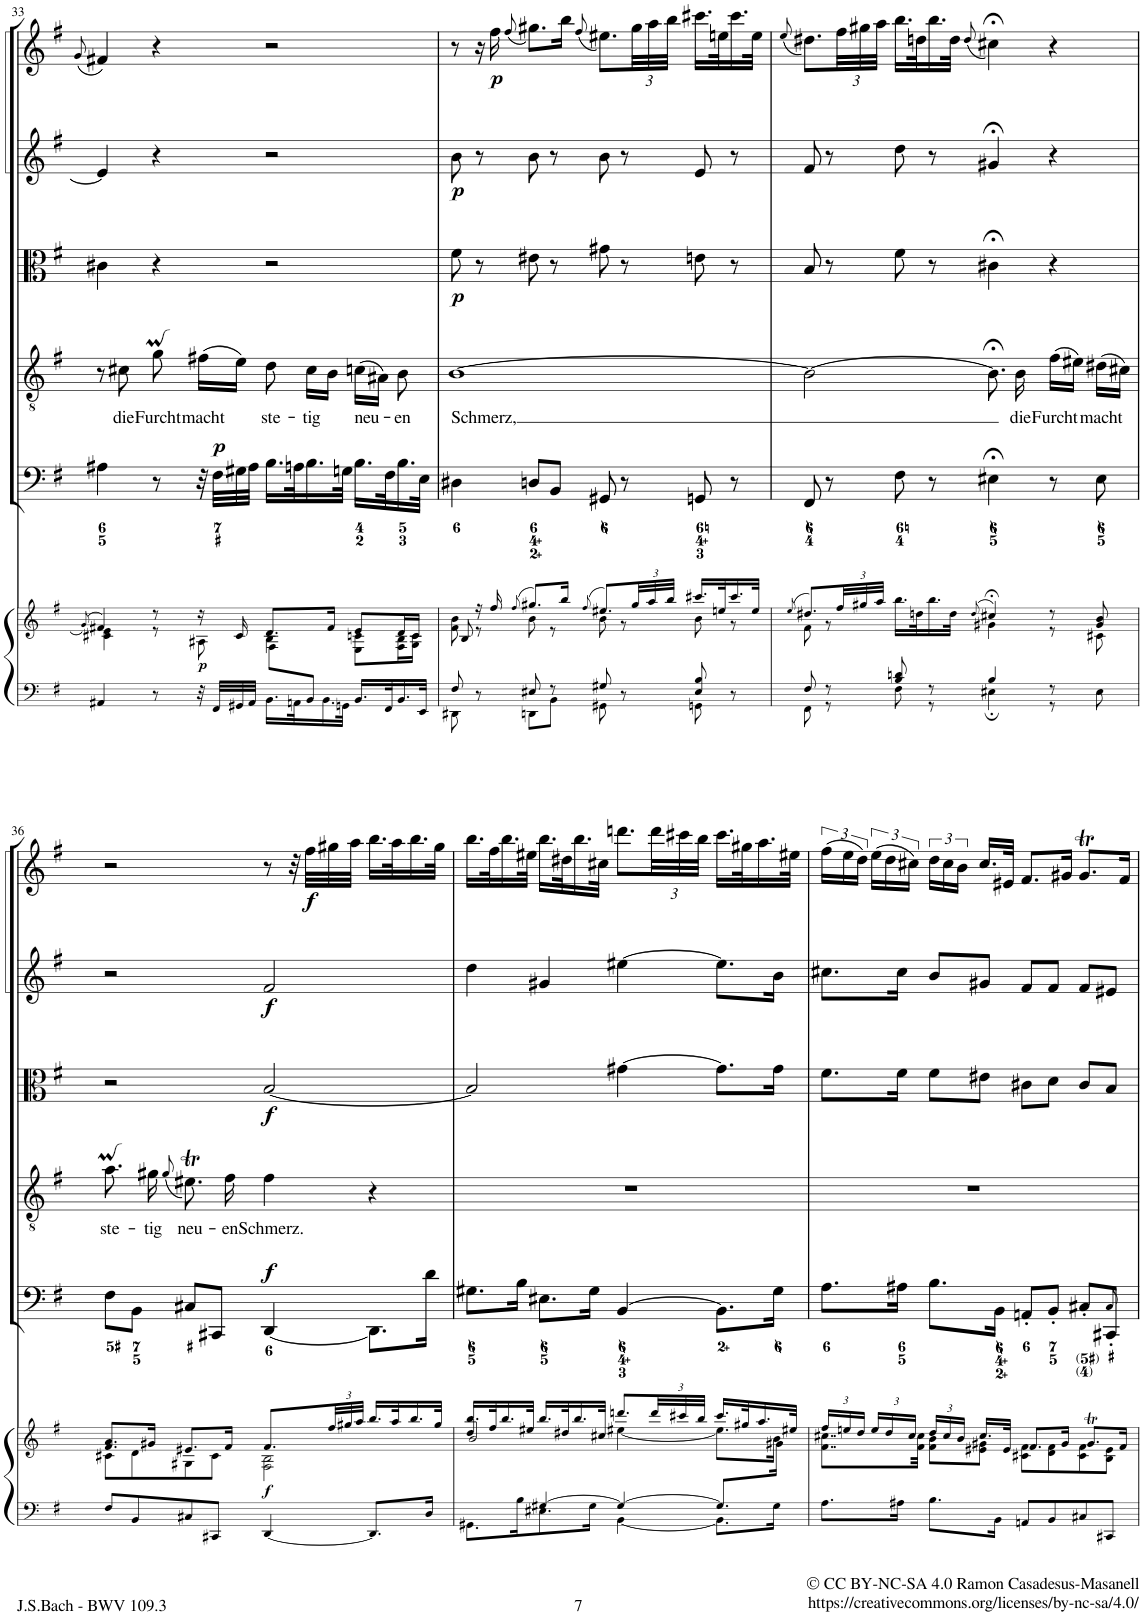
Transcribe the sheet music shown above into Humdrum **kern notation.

**kern	**kern	**dynam	**kern	**dynam	**kern	**text	**kern	**dynam	**kern	**dynam	**kern	**dynam
*part6	*part6	*part6	*part5	*part5	*part4	*part4	*part3	*part3	*part2	*part2	*part1	*part1
*staff7	*staff6	*staff6/7	*staff5	*staff5	*staff4	*staff4	*staff3	*staff3	*staff2	*staff2	*staff1	*staff1
*I"Piano reduction	*	*	*I"Continuo	*	*I"Tenore	*	*I"Viola	*	*I"Violino II	*	*I"Violino I	*
*I'Pno	*	*	*	*	*	*	*I'Vla	*	*I'Vln	*	*I'Vln	*
!!LO:PB:g=z
*clefF4	*clefG2	*	*clefF4	*	*clefGv2	*	*clefC3	*	*clefG2	*	*clefG2	*
*k[f#]	*k[f#]	*	*k[f#]	*	*k[f#]	*	*k[f#]	*	*k[f#]	*	*k[f#]	*
*M4/4	*M4/4	*	*M4/4	*	*M4/4	*	*M4/4	*	*M4/4	*	*M4/4	*
*met(c)	*met(c)	*	*met(c)	*	*met(c)	*	*met(c)	*	*met(c)	*	*met(c)	*
=33	=33	=33	=33	=33	=33	=33	=33	=33	=33	=33	=33	=33
.	(>8qg/	.	.	.	.	.	.	.	.	.	(8qg/	.
*^	*^	*	*	*	*	*	*	*	*	*	*	*
*	*	*	*^	*	*	*	*	*	*	*	*	*	*	*
4AA#X/	4ryy	4f#X/)	4c#X\ 4e\]	2ryy	.	4A#X\	.	8r	.	4c#X\	.	4e/]	.	4f#X/)	.
!	!	!	!	!	!	!	!	!	!LO:LY:b	!	!	!	!	!	!
.	.	.	.	.	.	.	.	8c#X\	die	.	.	.	.	.	.
!	!	!	!	!	!	!	!	!	!LO:LY:b	!	!	!	!	!	!
8r	8ryy	8r	8r	.	.	8r	.	8g\	Furcht	4r	.	4r	.	4r	.
!	!	!	!	!	!LO:DY:b	!	!	!	!LO:LY:b	!	!	!	!	!	!
32r	32ryy	16r	8A#X\	.	p	32r	.	(16f#X\LL	macht	.	.	.	.	.	.
!	!	!	!	!	!	!	!LO:DY:a	!	!	!	!	!	!	!	!
32FF#/LLL	32ryy	.	.	.	.	32F#\LLL	p	.	.	.	.	.	.	.	.
32GG#X/	16ryy	16c#/	.	.	.	32G#X\	.	16e\JJ)	.	.	.	.	.	.	.
32AA#/JJJ	.	.	.	.	.	32A#\JJJ	.	.	.	.	.	.	.	.	.
!	!	!	!	!	!	!	!	!	!LO:LY:b	!	!	!	!	!	!
8ryy	16.BB\LL	8.d/L	4B\	8F#\L	.	16.B\LL	.	8d\	ste-	2r	.	2r	.	2r	.
.	32AAn\K	.	.	.	.	32An\K	.	.	.	.	.	.	.	.	.
!	!	!	!	!	!	!	!	!	!LO:LY:b	!	!	!	!	!	!
8BB/J	16.BB\	.	.	4.ryy	.	16.B\	.	16c#\LL	-tig	.	.	.	.	.	.
.	.	16f#/Jk	.	.	.	.	.	16B\JJ	.	.	.	.	.	.	.
.	32GGn\JJk	.	.	.	.	32Gn\JJk	.	.	.	.	.	.	.	.	.
!	!	!	!	!	!	!	!	!	!LO:LY:b	!	!	!	!	!	!
4ryy	16.BB/LL	8e/L	8E\ 8cn\L	.	.	16.B\LL	.	(16cn\LL	neu-	.	.	.	.	.	.
.	.	.	.	.	.	.	.	16A#X\JJ)	.	.	.	.	.	.	.
.	32FF#/K	.	.	.	.	32F#\K	.	.	.	.	.	.	.	.	.
!	!	!	!	!	!	!	!	!	!LO:LY:b	!	!	!	!	!	!
.	16.BB/	16d/L	16F#\ 16B\L	.	.	16.B\	.	8B\	-en	.	.	.	.	.	.
.	.	16c/JJ	16G\ 16c\JJ	.	.	.	.	.	.	.	.	.	.	.	.
.	32EE/JJk	.	.	.	.	32E\JJk	.	.	.	.	.	.	.	.	.
*	*	*	*v	*v	*	*	*	*	*	*	*	*	*	*	*
=34	=34	=34	=34	=34	=34	=34	=34	=34	=34	=34	=34	=34	=34	=34
!	!	!	!	!	!	!	!	!LO:LY:b	!	!LO:DY:b	!	!LO:DY:b	!	!
8F#/	8DD#X\	8B/	8f#\ 8b\	.	4D#X\	.	[1B	Schmerz,	8f#\	p	8b\	p	8r	.
8r	8ryy	16r	8r	.	.	.	.	.	8r	.	8r	.	16r	.
!	!	!	!	!	!	!	!	!	!	!	!	!	!	!LO:DY:b
.	.	16ff#/	.	.	.	.	.	.	.	.	.	.	16ff#\	p
.	.	(8qff#/	.	.	.	.	.	.	.	.	.	.	(8qff#/	.
8E#X/	8DDn\L	8.gg#X/L)	8b\	.	8Dn/L	.	.	.	8e#X\	.	8b\	.	8.gg#X\L)	.
8r	8BB\J	.	8r	.	8BB/J	.	.	.	8r	.	8r	.	.	.
.	.	16bb/Jk	.	.	.	.	.	.	.	.	.	.	16bb\Jk	.
.	.	(8qff#/	.	.	.	.	.	.	.	.	.	.	(8qff#/	.
8G#X/	8GG#X\	8.ee#X/L)	8b\	.	8GG#X/	.	.	.	8g#X\	.	8b\	.	8.ee#X\L)	.
8r	8ryy	.	8r	.	8r	.	.	.	8r	.	8r	.	.	.
*	*	*Xbrackettup	*	*	*	*	*	*	*	*	*	*	*Xbrackettup	*
.	.	48gg#/LL	.	.	.	.	.	.	.	.	.	.	48gg#\LL	.
.	.	48aa/	.	.	.	.	.	.	.	.	.	.	48aa\	.
.	.	48bb/JJJ	.	.	.	.	.	.	.	.	.	.	48bb\JJJ	.
8E#/ 8B/	8GGn\	16.ccc#X/LL	8b\	.	8GGn/	.	.	.	8en\	.	8e/	.	16.ccc#X\LL	.
.	.	32een/K	.	.	.	.	.	.	.	.	.	.	32een\K	.
8r	8ryy	16.ccc#/	8r	.	8r	.	.	.	8r	.	8r	.	16.ccc#\	.
.	.	32ee/JJk	.	.	.	.	.	.	.	.	.	.	32ee\JJk	.
=35	=35	=35	=35	=35	=35	=35	=35	=35	=35	=35	=35	=35	=35	=35
.	.	(>8qee/	.	.	.	.	.	.	.	.	.	.	(8qee/	.
8F#/	8FF#\	8.dd#X/L)	8f#\	.	8FF#/	.	2B\_	.	8B/	.	8f#/	.	8.dd#X\L)	.
8r	8r	.	8r	.	8r	.	.	.	8r	.	8r	.	.	.
.	.	48ff#/LL	.	.	.	.	.	.	.	.	.	.	48ff#\LL	.
.	.	48gg#X/	.	.	.	.	.	.	.	.	.	.	48gg#X\	.
.	.	48aa/JJJ	.	.	.	.	.	.	.	.	.	.	48aa\JJJ	.
8B/ 8dn/	8F#\	16.bb\LL	4ryy	.	8F#\	.	.	.	8f#\	.	8dd\	.	16.bb\LL	.
.	.	32ddn\K	.	.	.	.	.	.	.	.	.	.	32ddn\K	.
8r	8r	16.bb\	.	.	8r	.	.	.	8r	.	8r	.	16.bb\	.
.	.	32dd\JJk	.	.	.	.	.	.	.	.	.	.	32dd\JJk	.
.	.	(>8qdd/	.	.	.	.	.	.	.	.	.	.	(8qdd/	.
4B/	4E#X;\	4cc#X;</)	4g#X\	.	4E#X;<\	.	8.B;<\]	.	4c#X;<\	.	4g#X;</	.	4cc#X;<\)	.
!	!	!	!	!	!	!	!	!LO:LY:b	!	!	!	!	!	!
.	.	.	.	.	.	.	16B\	die	.	.	.	.	.	.
!	!	!	!	!	!	!	!	!LO:LY:b	!	!	!	!	!	!
8r	8r	8r	8r	.	8r	.	(16f#\LL	Furcht	4r	.	4r	.	4r	.
.	.	.	.	.	.	.	16e#X\JJ)	.	.	.	.	.	.	.
!	!	!	!	!	!	!	!	!LO:LY:b	!	!	!	!	!	!
8ryy	8E#\	8g#/ 8b/	8c#X\	.	8E#\	.	(16d#X\LL	macht	.	.	.	.	.	.
.	.	.	.	.	.	.	16c#X\JJ)	.	.	.	.	.	.	.
*v	*v	*	*	*	*	*	*	*	*	*	*	*	*	*
!!LO:LB:g=z
=36	=36	=36	=36	=36	=36	=36	=36	=36	=36	=36	=36	=36	=36
!	!	!	!	!	!	!	!LO:LY:b	!	!	!	!	!	!
8F#/L	8.f#/ 8.a/L	8c#X\L	.	8F#\L	.	8.a\	ste-	2r	.	2r	.	2r	.
8BB/	.	8d\	.	8BB\J	.	.	.	.	.	.	.	.	.
!	!	!	!	!	!	!	!LO:LY:b	!	!	!	!	!	!
.	16g#X/Jk	.	.	.	.	16g#X\	-tig	.	.	.	.	.	.
.	.	.	.	.	.	(8qg#/	.	.	.	.	.	.	.
!	!	!	!	!	!	!	!LO:LY:b	!	!	!	!	!	!
8C#X/	8.e#X/L	8G#X\	.	8C#X/L	.	8.e#Xt\)	neu-	.	.	.	.	.	.
8CC#X/J	.	8c#\J	.	8CC#X/J	.	.	.	.	.	.	.	.	.
!	!	!	!	!	!	!	!LO:LY:b	!	!	!	!	!	!
.	16f#/Jk	.	.	.	.	16f#\	-en	.	.	.	.	.	.
!	!	!	!LO:DY:b	!	!LO:DY:a	!	!LO:LY:b	!	!LO:DY:b	!	!LO:DY:b	!	!
[<4DD/	8.f#/L	2F#\ 2B\	f	[<4DD/	f	4f#\	Schmerz.	[2B/	f	2f#/	f	8r	.
.	.	.	.	.	.	.	.	.	.	.	.	32r	.
!	!	!	!	!	!	!	!	!	!	!	!	!	!LO:DY:b
.	.	.	.	.	.	.	.	.	.	.	.	32ff#\LLL	f
.	48ff#/LL	.	.	.	.	.	.	.	.	.	.	32gg#X\	.
.	48gg#X/	.	.	.	.	.	.	.	.	.	.	.	.
.	.	.	.	.	.	.	.	.	.	.	.	32aa\JJJ	.
.	48aa/JJJ	.	.	.	.	.	.	.	.	.	.	.	.
8.DD/L]	16.bb/LL	.	.	8.DD\L]	.	4r	.	.	.	.	.	16.bb\LL	.
.	32aa/K	.	.	.	.	.	.	.	.	.	.	32aa\K	.
.	16.bb/	.	.	.	.	.	.	.	.	.	.	16.bb\	.
16D/Jk	.	.	.	16d\Jk	.	.	.	.	.	.	.	.	.
.	32gg#/JJk	.	.	.	.	.	.	.	.	.	.	32gg#\JJk	.
=37	=37	=37	=37	=37	=37	=37	=37	=37	=37	=37	=37	=37	=37
*^	*	*^	*	*	*	*	*	*	*	*	*	*	*
4ryy	8.GG#X\L	16.bb/LL	2b/	4dd/	.	8.G#X\L	.	1r	.	2B/]	.	4dd\	.	16.bb\LL	.
.	.	32ff#/K	.	.	.	.	.	.	.	.	.	.	.	32ff#\K	.
.	.	16.bb/	.	.	.	.	.	.	.	.	.	.	.	16.bb\	.
.	16B\K	.	.	.	.	16B\Jk	.	.	.	.	.	.	.	.	.
.	.	32ee#X/JJk	.	.	.	.	.	.	.	.	.	.	.	32ee#X\JJk	.
[4G#X/	8.E#X\	16.bb/LL	.	8.ryy	.	8.E#X\L	.	.	.	.	.	4g#X/	.	16.bb\LL	.
.	.	32dd#X/K	.	.	.	.	.	.	.	.	.	.	.	32dd#X\K	.
.	.	16.bb/	.	.	.	.	.	.	.	.	.	.	.	16.bb\	.
*	*	*	*v	*v	*	*	*	*	*	*	*	*	*	*	*
.	16G#\Jk	.	.	.	16G#\Jk	.	.	.	.	.	.	.	.	.
.	.	32cc#X/JJk	.	.	.	.	.	.	.	.	.	.	32cc#X\JJk	.
4G#/_	[4BB\	8.dddn/L	[4ee#X\	.	[4BB/	.	.	.	[4g#X\	.	[4ee#X\	.	8.dddn\L	.
.	.	48ddd/LL	.	.	.	.	.	.	.	.	.	.	48ddd\LL	.
.	.	48ccc#X/	.	.	.	.	.	.	.	.	.	.	48ccc#X\	.
.	.	48bb/JJJ	.	.	.	.	.	.	.	.	.	.	48bb\JJJ	.
8.G#/L]	8.BB\L]	16.ccc#/LL	8.ee#\L]	.	8.BB\L]	.	.	.	8.g#\L]	.	8.ee#\L]	.	16.ccc#\LL	.
.	.	32gg#X/K	.	.	.	.	.	.	.	.	.	.	32gg#X\K	.
.	.	16.aa/	.	.	.	.	.	.	.	.	.	.	16.aa\	.
*	*	*	*^	*	*	*	*	*	*	*	*	*	*	*
16ryy	16G#\Jk	.	16b\Jk	16g#X\Jk	.	16G#\Jk	.	.	.	16g#\Jk	.	16b\Jk	.	.	.
.	.	32ee#X/JJk	.	.	.	.	.	.	.	.	.	.	.	32ee#X\JJk	.
*	*	*	*v	*v	*	*	*	*	*	*	*	*	*	*	*
=38	=38	=38	=38	=38	=38	=38	=38	=38	=38	=38	=38	=38	=38	=38
*	*^	*	*	*	*^	*	*	*	*	*	*	*	*	*
*	*	*	*	*	*	*	*^	*	*	*	*	*	*	*	*	*
*	*	*	*	*	*	*	*	*	*	*	*	*	*	*	*	*brackettup	*
8.A\L	2ryy	2ryy	24ff#/LL	8..f#\ 8..cc#X\L	.	8.A\L	2ryy	2ryy	.	1r	.	8.f#\L	.	8.cc#X\L	.	(24ff#\LL	.
.	.	.	24een/	.	.	.	.	.	.	.	.	.	.	.	.	24ee\	.
.	.	.	24dd/JJ	.	.	.	.	.	.	.	.	.	.	.	.	24dd\JJ)	.
.	.	.	24ee/LL	.	.	.	.	.	.	.	.	.	.	.	.	(24ee\LL	.
.	.	.	24dd/	.	.	.	.	.	.	.	.	.	.	.	.	24dd\	.
16A#X\Jk	.	.	.	.	.	16A#X\Jk	.	.	.	.	.	16f#\Jk	.	16cc#\Jk	.	.	.
.	.	.	24cc#/JJ	.	.	.	.	.	.	.	.	.	.	.	.	24cc#X\JJ)	.
.	.	.	.	32f#\ 32cc#\Jkk	.	.	.	.	.	.	.	.	.	.	.	.	.
8.B\L	.	.	24dd/LL	8f#\ 8b\L	.	8.B\L	.	.	.	.	.	8f#\L	.	8b/L	.	24dd\LL	.
.	.	.	24cc#/	.	.	.	.	.	.	.	.	.	.	.	.	24cc#\	.
.	.	.	24b/JJ	.	.	.	.	.	.	.	.	.	.	.	.	24b\JJ	.
.	.	.	16.cc#/LL	8e#X\ 8g#X\J	.	.	.	.	.	.	.	8e#X\J	.	8g#X/J	.	16.cc#/LL	.
16BB\Jk	.	.	.	.	.	16BB\Jk	.	.	.	.	.	.	.	.	.	.	.
.	.	.	32e#/JJk	.	.	.	.	.	.	.	.	.	.	.	.	32e#X/JJk	.
8AAn/L	4ryy	4ryy	8.f#/L	8c#X\ 8f#\L	.	8AAn'</L	4ryy	4ryy	.	.	.	8c#X\L	.	8f#/L	.	8.f#/L	.
8BB/	.	.	.	8d\ 8f#\	.	8BB'</J	.	.	.	.	.	8d\J	.	8f#/J	.	.	.
.	.	.	16g#/Jk	.	.	.	.	.	.	.	.	.	.	.	.	16g#X/Jk	.
8C#X/	8ryy	8ryy	8.g#t/L	8c#\ 8f#\	.	8C#X'</L	8ryy	8ryy	.	.	.	8c#/L	.	8f#/L	.	8.g#t/L	.
8CC#X/J	8ryy	8ryy	.	8B\ 8e#\J	.	8CC#X'</J	8C#!/	8ryy	.	.	.	8B/J	.	8e#X/J	.	.	.
.	.	.	16f#/Jk	.	.	.	.	.	.	.	.	.	.	.	.	16f#/Jk	.
*v	*v	*v	*	*	*	*v	*v	*v	*	*	*	*	*	*	*	*	*
*	*v	*v	*	*	*	*	*	*	*	*	*	*	*
=	=	=	=	=	=	=	=	=	=	=	=	=
*-	*-	*-	*-	*-	*-	*-	*-	*-	*-	*-	*-	*-
